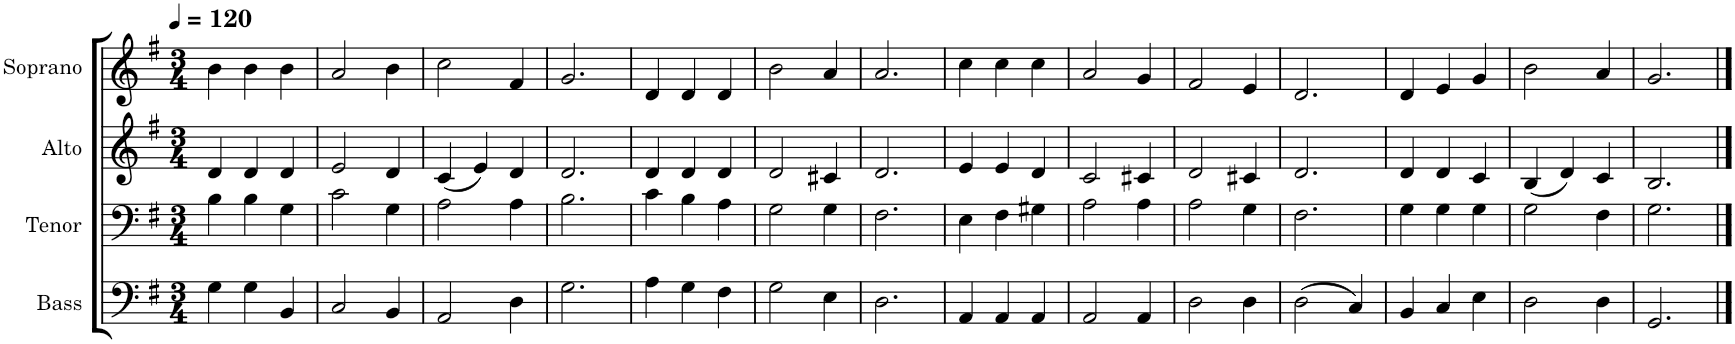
**kern	**kern	**kern	**kern
*part4	*part3	*part2	*part1
*staff4	*staff3	*staff2	*staff1
*I"Bass	*I"Tenor	*I"Alto	*I"Soprano
*I'B.	*I'T.	*I'A.	*I'S.
*clefF4	*clefF4	*clefG2	*clefG2
*k[f#]	*k[f#]	*k[f#]	*k[f#]
*M3/4	*M3/4	*M3/4	*M3/4
*MM120	*MM120	*MM120	*MM120
=1	=1	=1	=1
4G\	4B\	4d/	4b\
4G\	4B\	4d/	4b\
4BB/	4G\	4d/	4b\
=2	=2	=2	=2
2C/	2c\	2e/	2a/
4BB/	4G\	4d/	4b\
=3	=3	=3	=3
2AA/	2A\	(4c/	2cc\
.	.	4e/)	.
4D\	4A\	4d/	4f#/
=4	=4	=4	=4
2.G\	2.B\	2.d/	2.g/
=5	=5	=5	=5
4A\	4c\	4d/	4d/
4G\	4B\	4d/	4d/
4F#\	4A\	4d/	4d/
=6	=6	=6	=6
2G\	2G\	2d/	2b\
4E\	4G\	4c#X/	4a/
=7	=7	=7	=7
2.D\	2.F#\	2.d/	2.a/
=8	=8	=8	=8
4AA/	4E\	4e/	4cc\
4AA/	4F#\	4e/	4cc\
4AA/	4G#X\	4d/	4cc\
=9	=9	=9	=9
2AA/	2A\	2c/	2a/
4AA/	4A\	4c#X/	4g/
=10	=10	=10	=10
2D\	2A\	2d/	2f#/
4D\	4G\	4c#X/	4e/
=11	=11	=11	=11
(2D\	2.F#\	2.d/	2.d/
4C/)	.	.	.
=12	=12	=12	=12
4BB/	4G\	4d/	4d/
4C/	4G\	4d/	4e/
4E\	4G\	4c/	4g/
=13	=13	=13	=13
2D\	2G\	(4B/	2b\
.	.	4d/)	.
4D\	4F#\	4c/	4a/
=14	=14	=14	=14
2.GG/	2.G\	2.B/	2.g/
==	==	==	==
*-	*-	*-	*-
